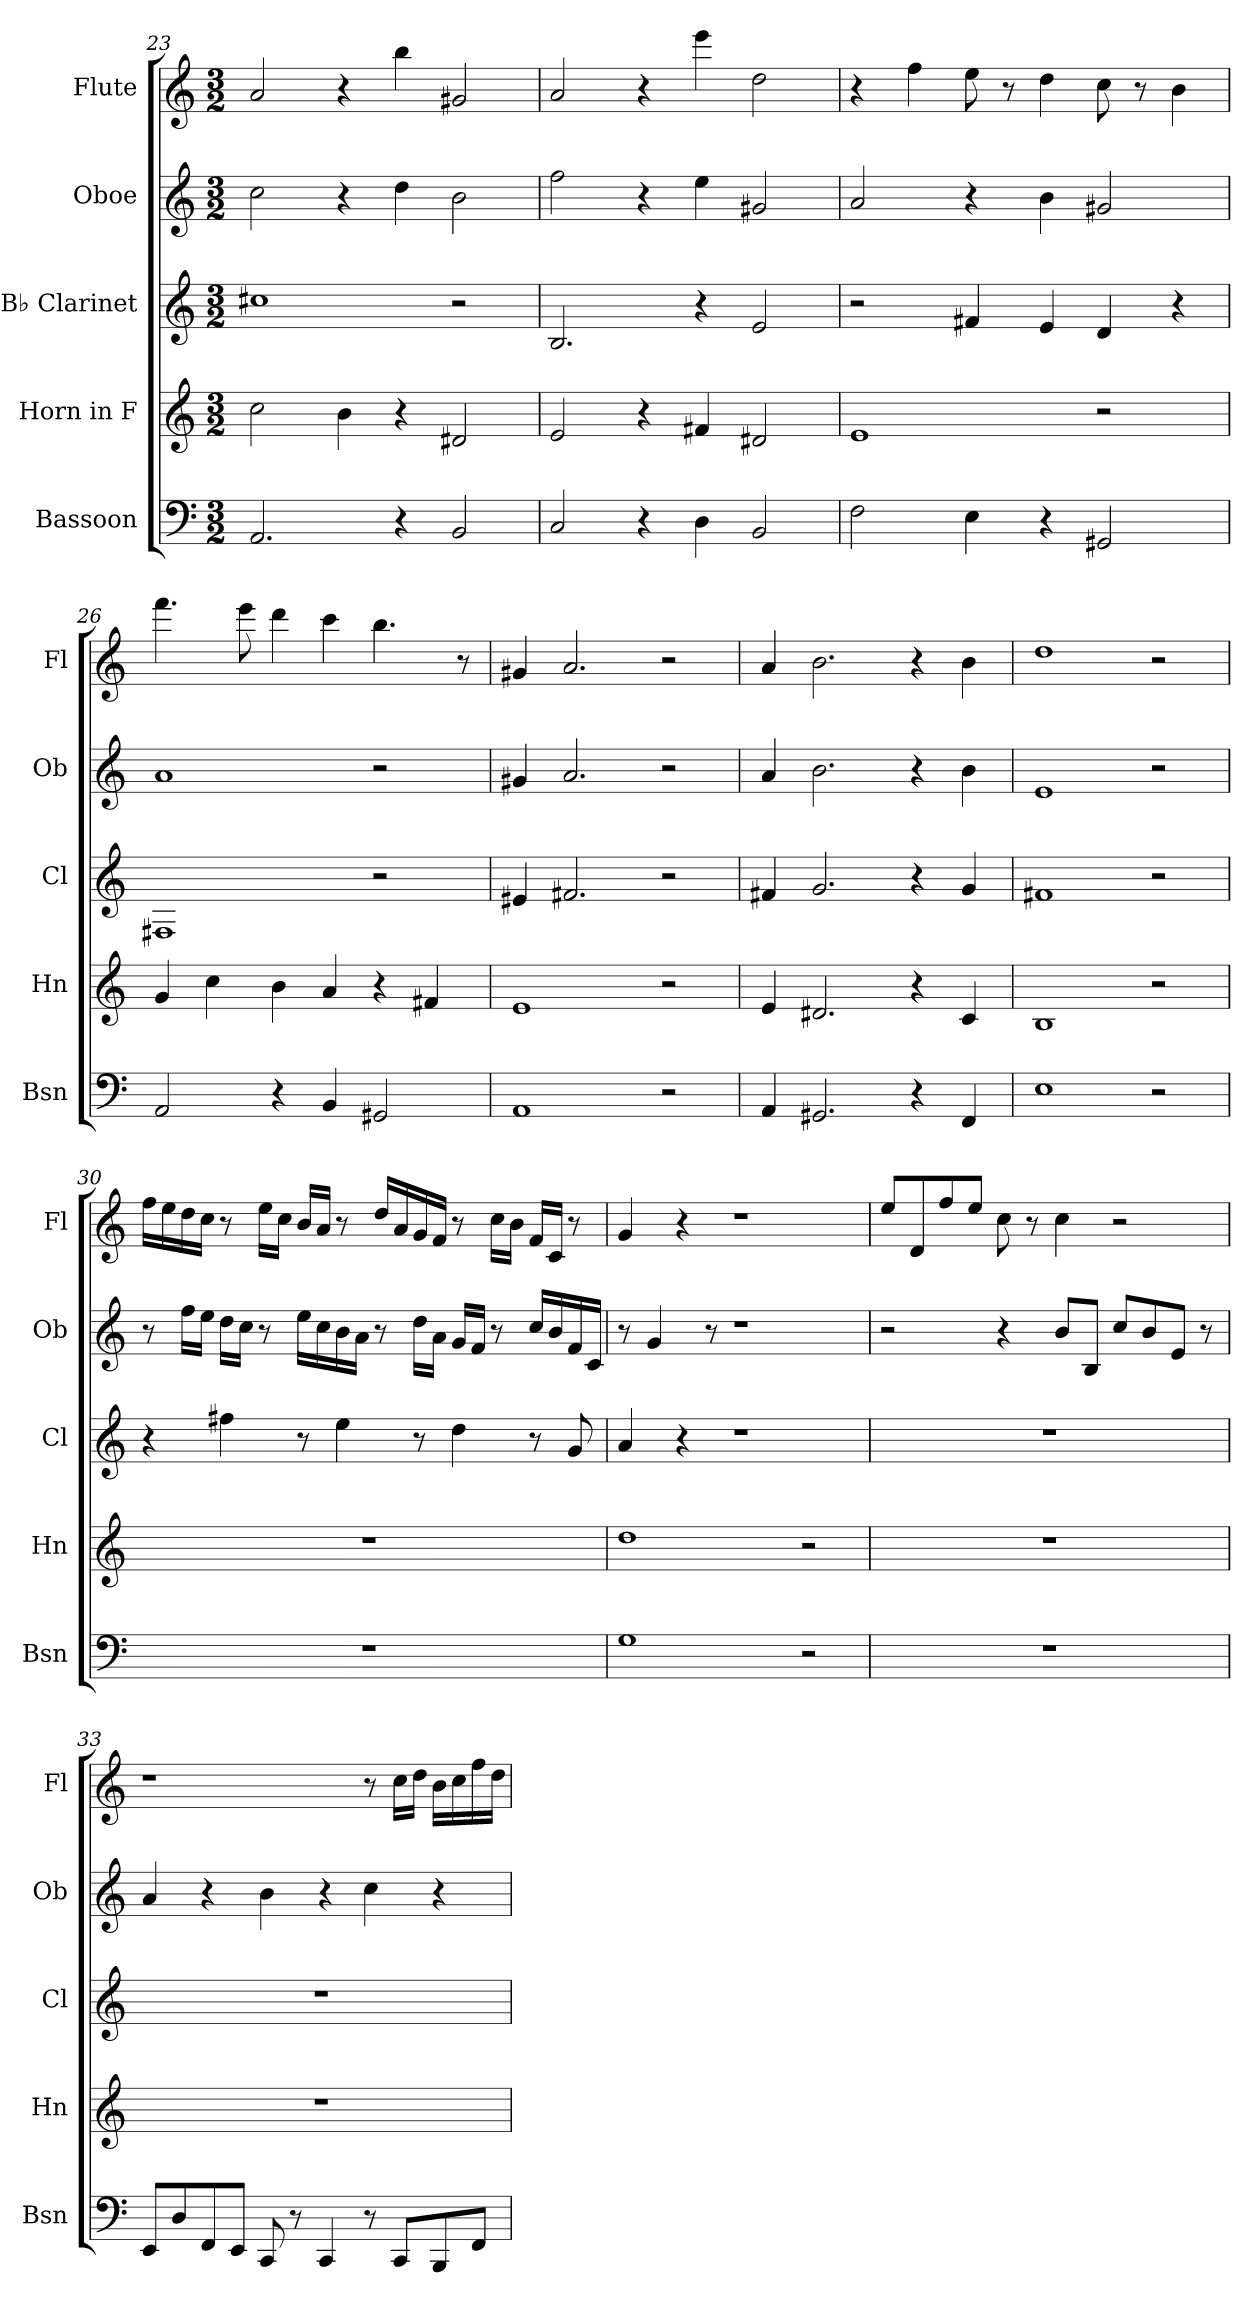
**kern	**kern	**kern	**kern	**kern
*part5	*part4	*part3	*part2	*part1
*staff5	*staff4	*staff3	*staff2	*staff1
*I"Bassoon	*I"Horn in F	*I"B♭ Clarinet	*I"Oboe	*I"Flute
*I'Bsn	*I'Hn	*I'Cl	*I'Ob	*I'Fl
*clefF4	*clefG2	*clefG2	*clefG2	*clefG2
*	*ITrd4c7	*ITrd1c2	*	*
*k[]	*k[b-]	*k[b-e-]	*k[]	*k[]
*M3/2	*M3/2	*M3/2	*M3/2	*M3/2
=23	=23	=23	=23	=23
2.AA/	2f\	1bn	2cc\	2a/
.	4e\	.	4r	4r
4r	4r	.	4dd\	4bb\
2BB/	2G#X/	2r	2b\	2g#X/
=24	=24	=24	=24	=24
2C/	2A/	2.A/	2ff\	2a/
4r	4r	.	4r	4r
4D\	4Bn/	4r	4ee\	4eee\
2BB/	2G#X/	2d/	2g#X/	2dd\
!!LO:LB:g=z
=25	=25	=25	=25	=25
2F\	1A	2r	2a/	4r
.	.	.	.	4ff\
4E\	.	4en/	4r	8ee\
.	.	.	.	8r
4r	.	4d/	4b\	4dd\
2GG#X/	2r	4c/	2g#X/	8cc\
.	.	.	.	8r
.	.	4r	.	4b\
=26	=26	=26	=26	=26
2AA/	4c/	1En	1a	4.fff\
.	4f\	.	.	.
.	.	.	.	8eee\
4r	4e\	.	.	4ddd\
4BB/	4d/	.	.	4ccc\
2GG#X/	4r	2r	2r	4.bb\
.	4Bn/	.	.	.
.	.	.	.	8r
=27	=27	=27	=27	=27
1AA	1A	4d#X/	4g#X/	4g#X/
.	.	2.en/	2.a/	2.a/
2r	2r	2r	2r	2r
=28	=28	=28	=28	=28
4AA/	4A/	4en/	4a/	4a/
2.GG#X/	2.G#X/	2.f/	2.b\	2.b\
4r	4r	4r	4r	4r
4FF/	4F/	4f/	4b\	4b\
=29	=29	=29	=29	=29
1E	1E	1en	1e	1dd
2r	2r	2r	2r	2r
!!LO:PB:g=z
=30	=30	=30	=30	=30
1.r	1.r	4r	8r	16ff\LL
.	.	.	.	16ee\
.	.	.	16ff\LL	16dd\
.	.	.	16ee\JJ	16cc\JJ
.	.	4een\	16dd\LL	8r
.	.	.	16cc\JJ	.
.	.	.	8r	16ee\LL
.	.	.	.	16cc\JJ
.	.	8r	16ee\LL	16b/LL
.	.	.	16cc\	16a/JJ
.	.	4dd\	16b\	8r
.	.	.	16a\JJ	.
.	.	.	8r	16dd/LL
.	.	.	.	16a/
.	.	8r	16dd\LL	16g/
.	.	.	16a\JJ	16f/JJ
.	.	4cc\	16g/LL	8r
.	.	.	16f/JJ	.
.	.	.	8r	16cc\LL
.	.	.	.	16b\JJ
.	.	8r	16cc/LL	16f/LL
.	.	.	16b/	16c/JJ
.	.	8f/	16f/	8r
.	.	.	16c/JJ	.
=31	=31	=31	=31	=31
1G	1g	4g/	8r	4g/
.	.	.	4g/	.
.	.	4r	.	4r
.	.	.	8r	.
.	.	1r	1r	1r
2r	2r	.	.	.
=32	=32	=32	=32	=32
1.r	1.r	1.r	2r	8ee/L
.	.	.	.	8d/
.	.	.	.	8ff/
.	.	.	.	8ee/J
.	.	.	4r	8cc\
.	.	.	.	8r
.	.	.	8b/L	4cc\
.	.	.	8B/J	.
.	.	.	8cc/L	2r
.	.	.	8b/	.
.	.	.	8e/J	.
.	.	.	8r	.
!!LO:LB:g=z
=33	=33	=33	=33	=33
8EE/L	1.r	1.r	4a/	1r
8D/	.	.	.	.
8FF/	.	.	4r	.
8EE/J	.	.	.	.
8CC/	.	.	4b\	.
8r	.	.	.	.
4CC/	.	.	4r	.
8r	.	.	4cc\	8r
8CC/L	.	.	.	16cc\LL
.	.	.	.	16dd\JJ
8BBB/	.	.	4r	16b\LL
.	.	.	.	16cc\
8FF/J	.	.	.	16ff\
.	.	.	.	16dd\JJ
=	=	=	=	=
*-	*-	*-	*-	*-
